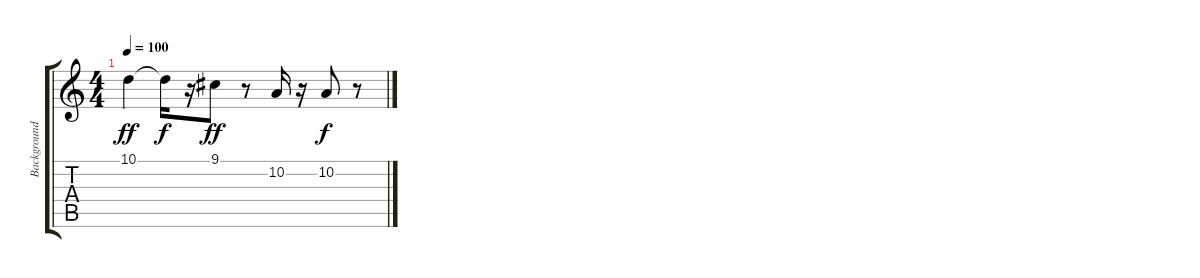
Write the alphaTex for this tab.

\track ("Background Vocals" "Background") {instrument ocarina}
\staff {score tabs}
\tuning (E4 B3 G3 D3 A2 E2) {hide}
\ts (4 4)
\tempo 100
\clef g2
\ks c
10.1.4{dy ff} 10.1{t}.16{dy f} r.16 9.1.8{dy ff} r.8 10.2.16 r.16 10.2.8{dy f} r.8
